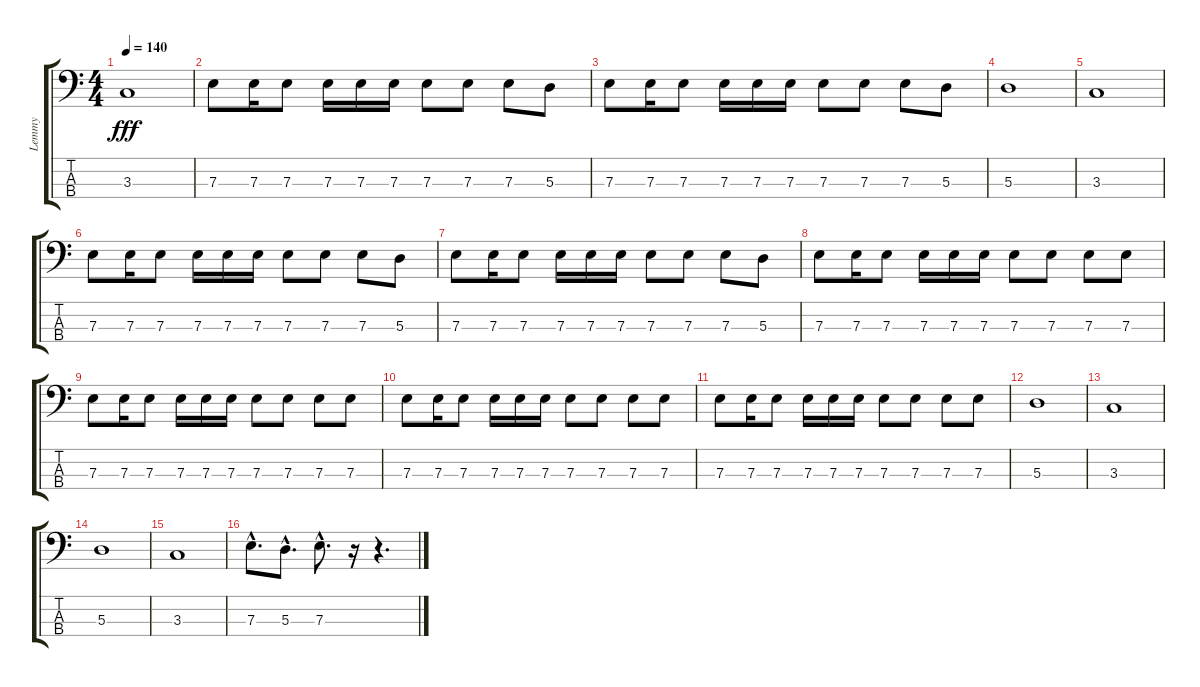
\track ("Lemmy" "Lemmy") {instrument electricbasspick}
\staff {score tabs}
\tuning (G2 D2 A1 E1) {hide}
\ts (4 4)
\tempo 140
\clef f4
\ks c
3.3.1{dy fff} |
7.3.8 7.3.16 7.3.8 7.3.16 7.3.16 7.3.16 7.3.8 7.3.8 7.3.8 5.3.8 |
7.3.8 7.3.16 7.3.8 7.3.16 7.3.16 7.3.16 7.3.8 7.3.8 7.3.8 5.3.8 |
5.3.1 |
3.3.1 |
7.3.8 7.3.16 7.3.8 7.3.16 7.3.16 7.3.16 7.3.8 7.3.8 7.3.8 5.3.8 |
7.3.8 7.3.16 7.3.8 7.3.16 7.3.16 7.3.16 7.3.8 7.3.8 7.3.8 5.3.8 |
7.3.8 7.3.16 7.3.8 7.3.16 7.3.16 7.3.16 7.3.8 7.3.8 7.3.8 7.3.8 |
7.3.8 7.3.16 7.3.8 7.3.16 7.3.16 7.3.16 7.3.8 7.3.8 7.3.8 7.3.8 |
7.3.8 7.3.16 7.3.8 7.3.16 7.3.16 7.3.16 7.3.8 7.3.8 7.3.8 7.3.8 |
7.3.8 7.3.16 7.3.8 7.3.16 7.3.16 7.3.16 7.3.8 7.3.8 7.3.8 7.3.8 |
5.3.1 |
3.3.1 |
5.3.1 |
3.3.1 |
7.3{hac}.8{d} 5.3{hac}.8{d} 7.3{hac}.8{d} r.16 r.4{d}
